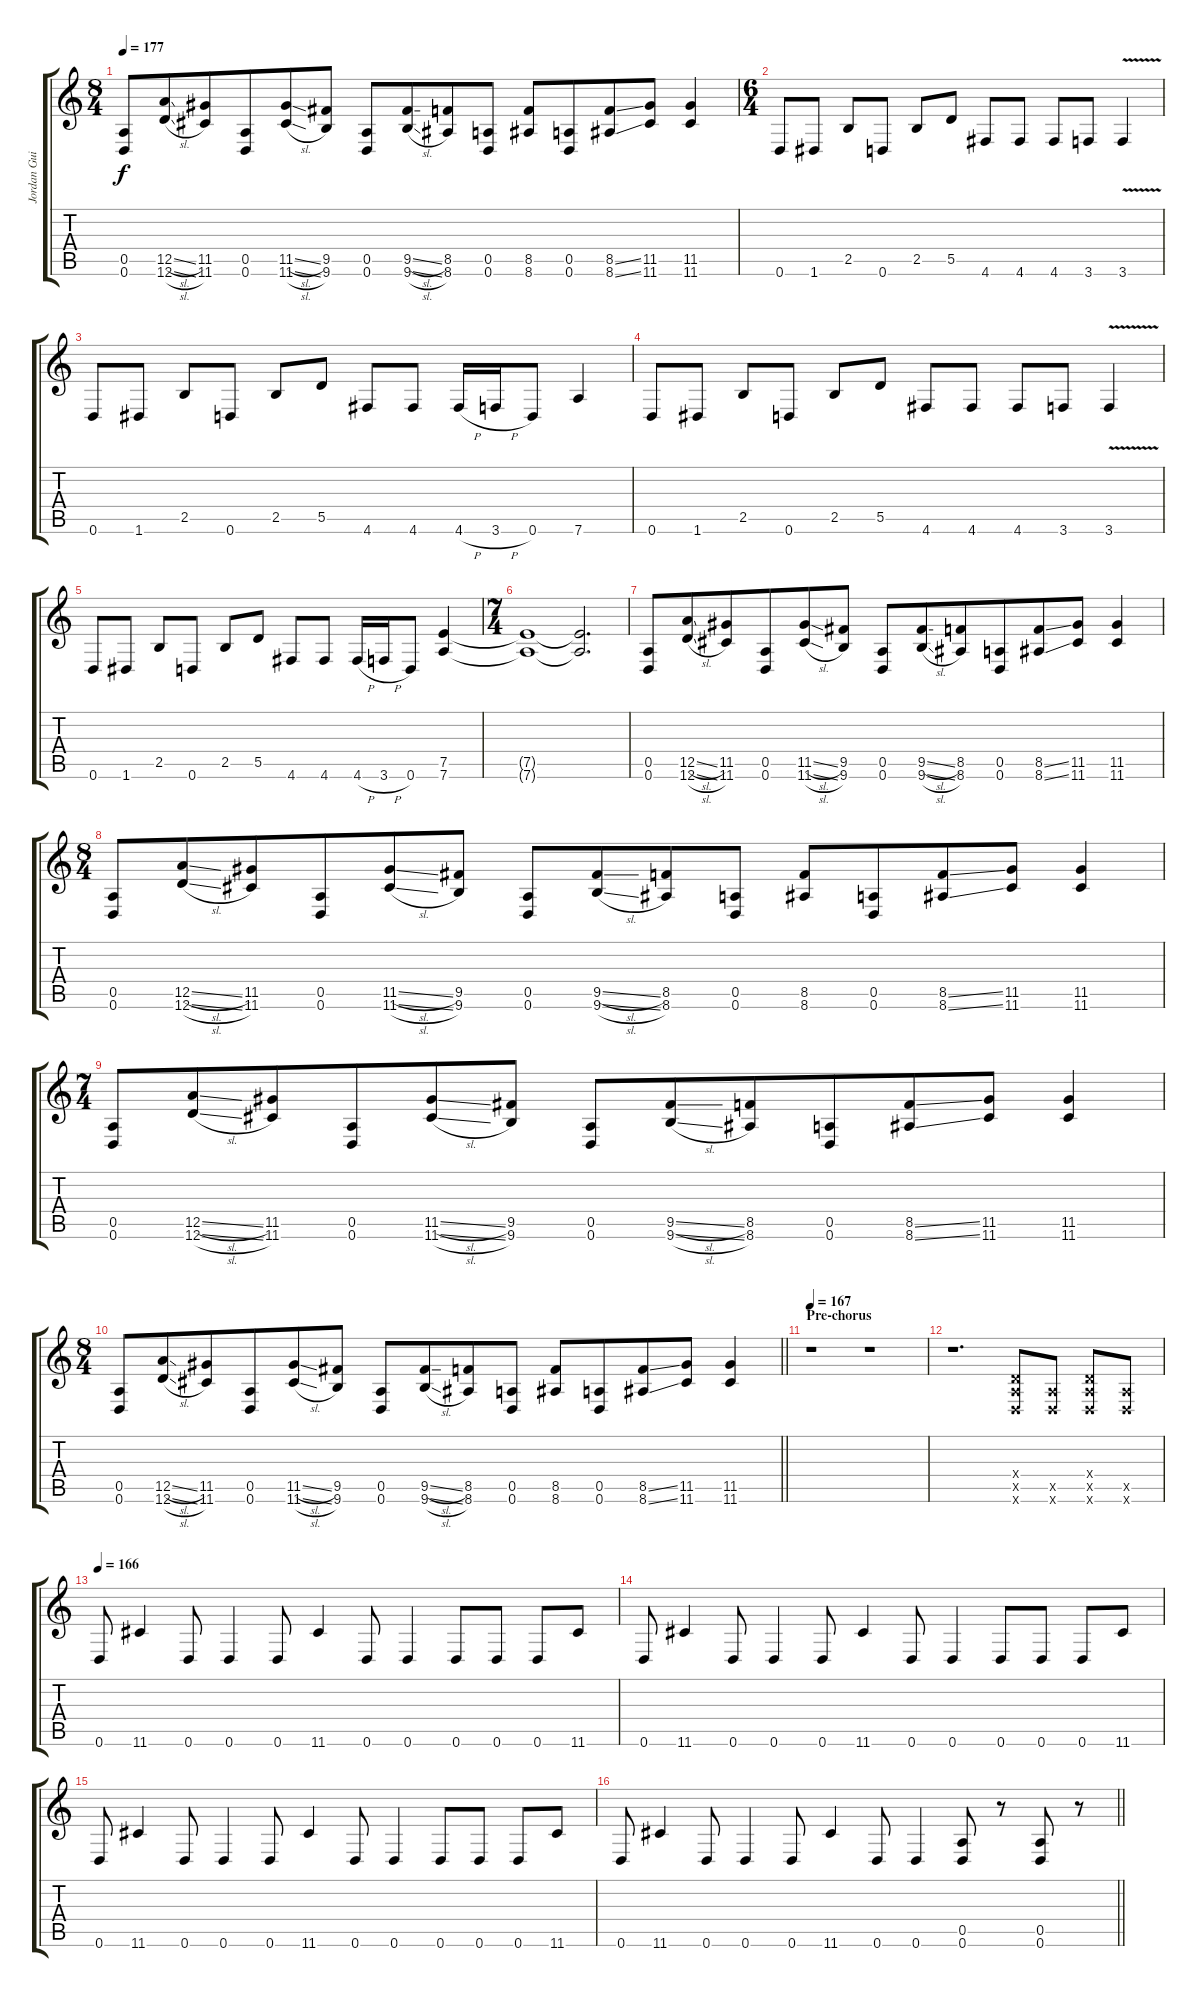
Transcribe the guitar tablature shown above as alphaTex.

\track ("Jordan Guitar" "Jordan Gui") {instrument overdrivenguitar}
\staff {score tabs}
\tuning (E4 B3 G3 D3 A2 D2) {hide}
\ts (8 4)
\tempo 177
\clef g2
\ks c
(0.5 0.6).8{dy f} (12.5{sl} 12.6{sl}).8{beam merge} (11.5 11.6).8 (0.5 0.6).8{beam merge} (11.5{sl} 11.6{sl}).8 (9.5 9.6).8 (0.5 0.6).8 (9.5{sl} 9.6{sl}).8{beam merge} (8.5 8.6).8 (0.5 0.6).8 (8.5 8.6).8 (0.5 0.6).8{beam merge} (8.5{ss} 8.6{ss}).8 (11.5 11.6).8{beam merge} (11.5 11.6).4 |
\ts (6 4)
0.6.8 1.6.8 2.5.8 0.6.8 2.5.8 5.5.8 4.6.8 4.6.8 4.6.8 3.6.8 3.6{v}.4 |
0.6.8 1.6.8 2.5.8 0.6.8 2.5.8 5.5.8 4.6.8 4.6.8 4.6{h}.16 3.6{h}.16 0.6.8 7.6.4 |
0.6.8 1.6.8 2.5.8 0.6.8 2.5.8 5.5.8 4.6.8 4.6.8 4.6.8 3.6.8 3.6{v}.4 |
0.6.8 1.6.8 2.5.8 0.6.8 2.5.8 5.5.8 4.6.8 4.6.8 4.6{h}.16 3.6{h}.16 0.6.8 (7.5 7.6).4 |
\ts (7 4)
(7.5{t} 7.6{t}).1 (7.5{t} 7.6{t}).2{d} |
(0.5 0.6).8 (12.5{sl} 12.6{sl}).8{beam merge} (11.5 11.6).8 (0.5 0.6).8{beam merge} (11.5{sl} 11.6{sl}).8 (9.5 9.6).8 (0.5 0.6).8 (9.5{sl} 9.6{sl}).8{beam merge} (8.5 8.6).8 (0.5 0.6).8{beam merge} (8.5{ss} 8.6{ss}).8 (11.5 11.6).8{beam merge} (11.5 11.6).4 |
\ts (8 4)
(0.5 0.6).8 (12.5{sl} 12.6{sl}).8{beam merge} (11.5 11.6).8 (0.5 0.6).8{beam merge} (11.5{sl} 11.6{sl}).8 (9.5 9.6).8 (0.5 0.6).8 (9.5{sl} 9.6{sl}).8{beam merge} (8.5 8.6).8 (0.5 0.6).8 (8.5 8.6).8 (0.5 0.6).8{beam merge} (8.5{ss} 8.6{ss}).8 (11.5 11.6).8{beam merge} (11.5 11.6).4 |
\ts (7 4)
(0.5 0.6).8 (12.5{sl} 12.6{sl}).8{beam merge} (11.5 11.6).8 (0.5 0.6).8{beam merge} (11.5{sl} 11.6{sl}).8 (9.5 9.6).8 (0.5 0.6).8 (9.5{sl} 9.6{sl}).8{beam merge} (8.5 8.6).8 (0.5 0.6).8{beam merge} (8.5{ss} 8.6{ss}).8 (11.5 11.6).8{beam merge} (11.5 11.6).4 |
\ts (8 4)
\barLineRight lightlight
(0.5 0.6).8 (12.5{sl} 12.6{sl}).8{beam merge} (11.5 11.6).8 (0.5 0.6).8{beam merge} (11.5{sl} 11.6{sl}).8 (9.5 9.6).8 (0.5 0.6).8 (9.5{sl} 9.6{sl}).8{beam merge} (8.5 8.6).8 (0.5 0.6).8 (8.5 8.6).8 (0.5 0.6).8{beam merge} (8.5{ss} 8.6{ss}).8 (11.5 11.6).8{beam merge} (11.5 11.6).4 |
\section ("" "Pre-chorus")
\tempo 167
r.1 r.1 |
r.1{d} (0.4{x} 0.5{x} 0.6{x}).8 (0.5{x} 0.6{x}).8 (0.4{x} 0.5{x} 0.6{x}).8 (0.5{x} 0.6{x}).8 |
\tempo 166
0.6.8 11.6.4 0.6.8 0.6.4 0.6.8 11.6.4 0.6.8 0.6.4 0.6.8 0.6.8 0.6.8 11.6.8 |
0.6.8 11.6.4 0.6.8 0.6.4 0.6.8 11.6.4 0.6.8 0.6.4 0.6.8 0.6.8 0.6.8 11.6.8 |
0.6.8 11.6.4 0.6.8 0.6.4 0.6.8 11.6.4 0.6.8 0.6.4 0.6.8 0.6.8 0.6.8 11.6.8 |
\barLineRight lightlight
0.6.8 11.6.4 0.6.8 0.6.4 0.6.8 11.6.4 0.6.8 0.6.4 (0.5 0.6).8 r.8 (0.5 0.6).8 r.8
